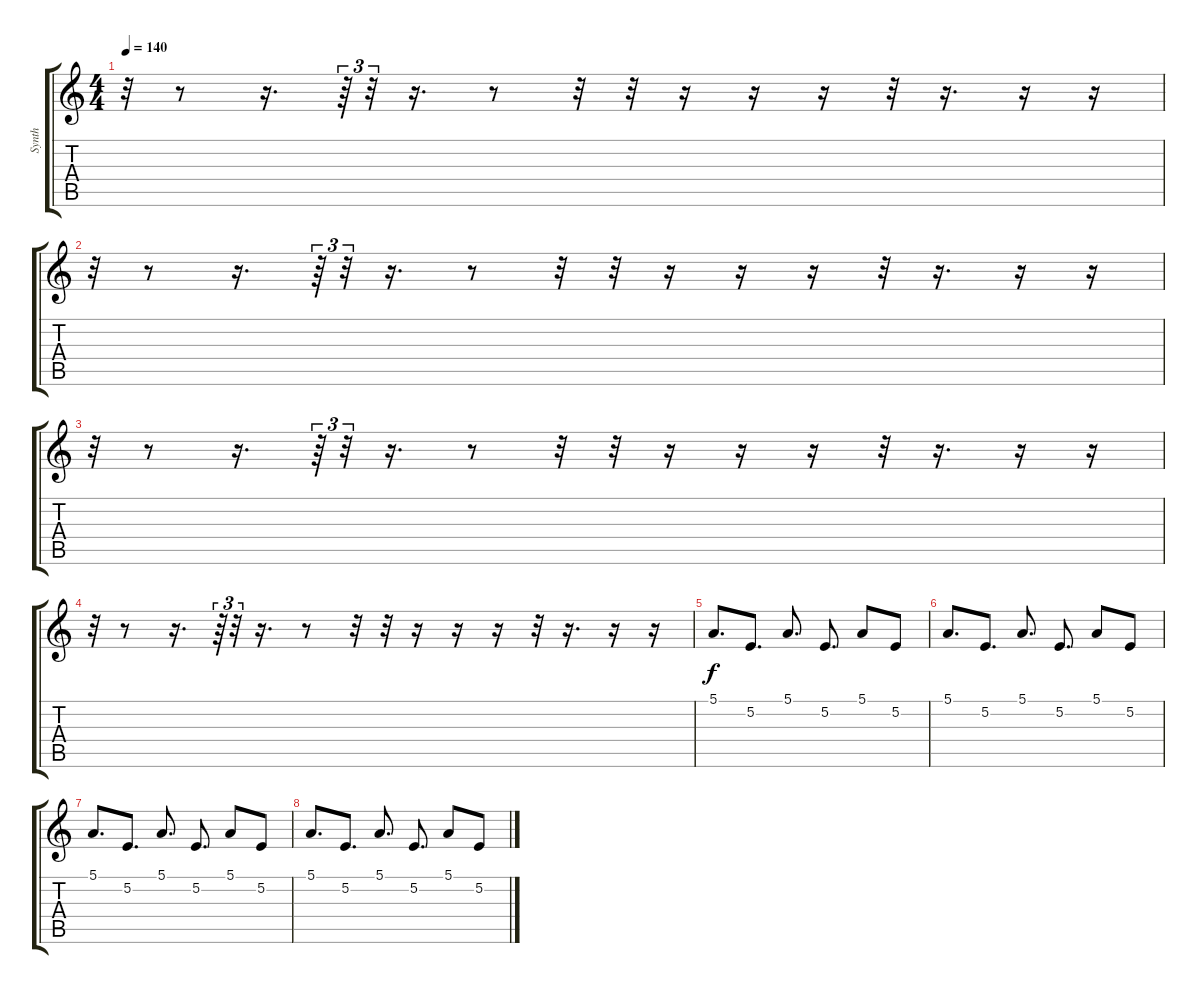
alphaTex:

\track ("Synth" "Synth") {instrument lead2sawtooth}
\staff {score tabs}
\tuning (E4 B3 G3 D3 A2 E2) {hide}
\ts (4 4)
\tempo 140
\clef g2
\ks c
r.32{dy f} r.8 r.16{d} r.64{tu (3 2)} r.32{tu (3 2)} r.16{d} r.8 r.32 r.32 r.16 r.16 r.16 r.32 r.16{d} r.16 r.16 |
r.32 r.8 r.16{d} r.64{tu (3 2)} r.32{tu (3 2)} r.16{d} r.8 r.32 r.32 r.16 r.16 r.16 r.32 r.16{d} r.16 r.16 |
r.32 r.8 r.16{d} r.64{tu (3 2)} r.32{tu (3 2)} r.16{d} r.8 r.32 r.32 r.16 r.16 r.16 r.32 r.16{d} r.16 r.16 |
r.32 r.8 r.16{d} r.64{tu (3 2)} r.32{tu (3 2)} r.16{d} r.8 r.32 r.32 r.16 r.16 r.16 r.32 r.16{d} r.16 r.16 |
5.1.8{d} 5.2.8{d} 5.1.8{d} 5.2.8{d} 5.1.8 5.2.8 |
5.1.8{d} 5.2.8{d} 5.1.8{d} 5.2.8{d} 5.1.8 5.2.8 |
5.1.8{d} 5.2.8{d} 5.1.8{d} 5.2.8{d} 5.1.8 5.2.8 |
5.1.8{d} 5.2.8{d} 5.1.8{d} 5.2.8{d} 5.1.8 5.2.8
